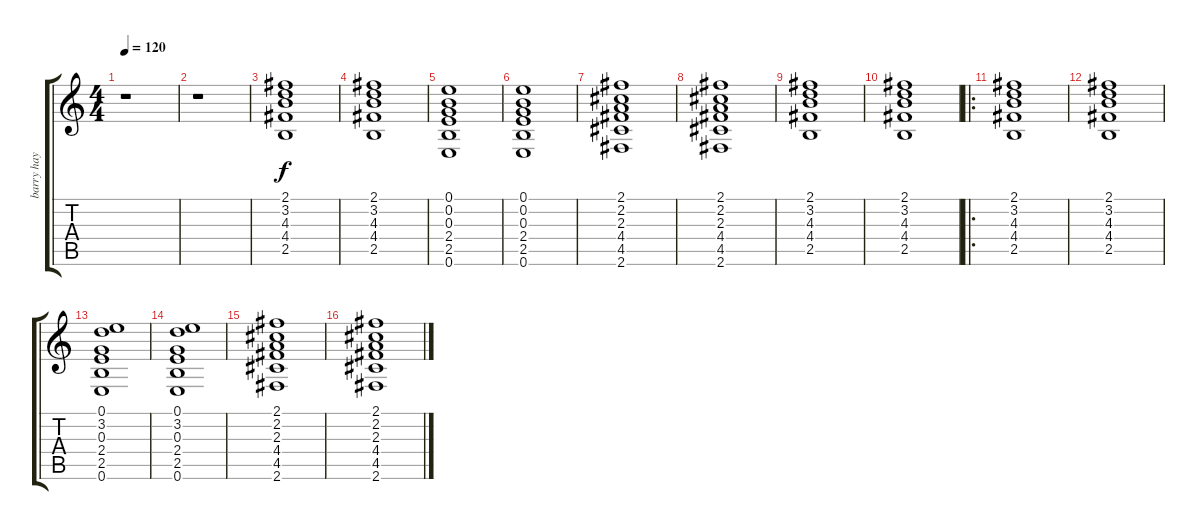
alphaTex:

\track ("barry hay" "barry hay") {instrument acousticguitarsteel}
\staff {score tabs}
\tuning (E4 B3 G3 D3 A2 E2) {hide}
\ts (4 4)
\tempo 120
\clef g2
\ks c
r.1{dy f instrument acousticguitarsteel} |
r.1 |
(2.1 3.2 4.3 4.4 2.5).1 |
(2.1 3.2 4.3 4.4 2.5).1 |
(0.1 0.2 0.3 2.4 2.5 0.6).1 |
(0.1 0.2 0.3 2.4 2.5 0.6).1 |
(2.1 2.2 2.3 4.4 4.5 2.6).1 |
(2.1 2.2 2.3 4.4 4.5 2.6).1 |
(2.1 3.2 4.3 4.4 2.5).1 |
(2.1 3.2 4.3 4.4 2.5).1 |
\ro
(2.1 3.2 4.3 4.4 2.5).1 |
(2.1 3.2 4.3 4.4 2.5).1 |
(0.1 3.2 0.3 2.4 2.5 0.6).1 |
(0.1 3.2 0.3 2.4 2.5 0.6).1 |
(2.1 2.2 2.3 4.4 4.5 2.6).1 |
(2.1 2.2 2.3 4.4 4.5 2.6).1
